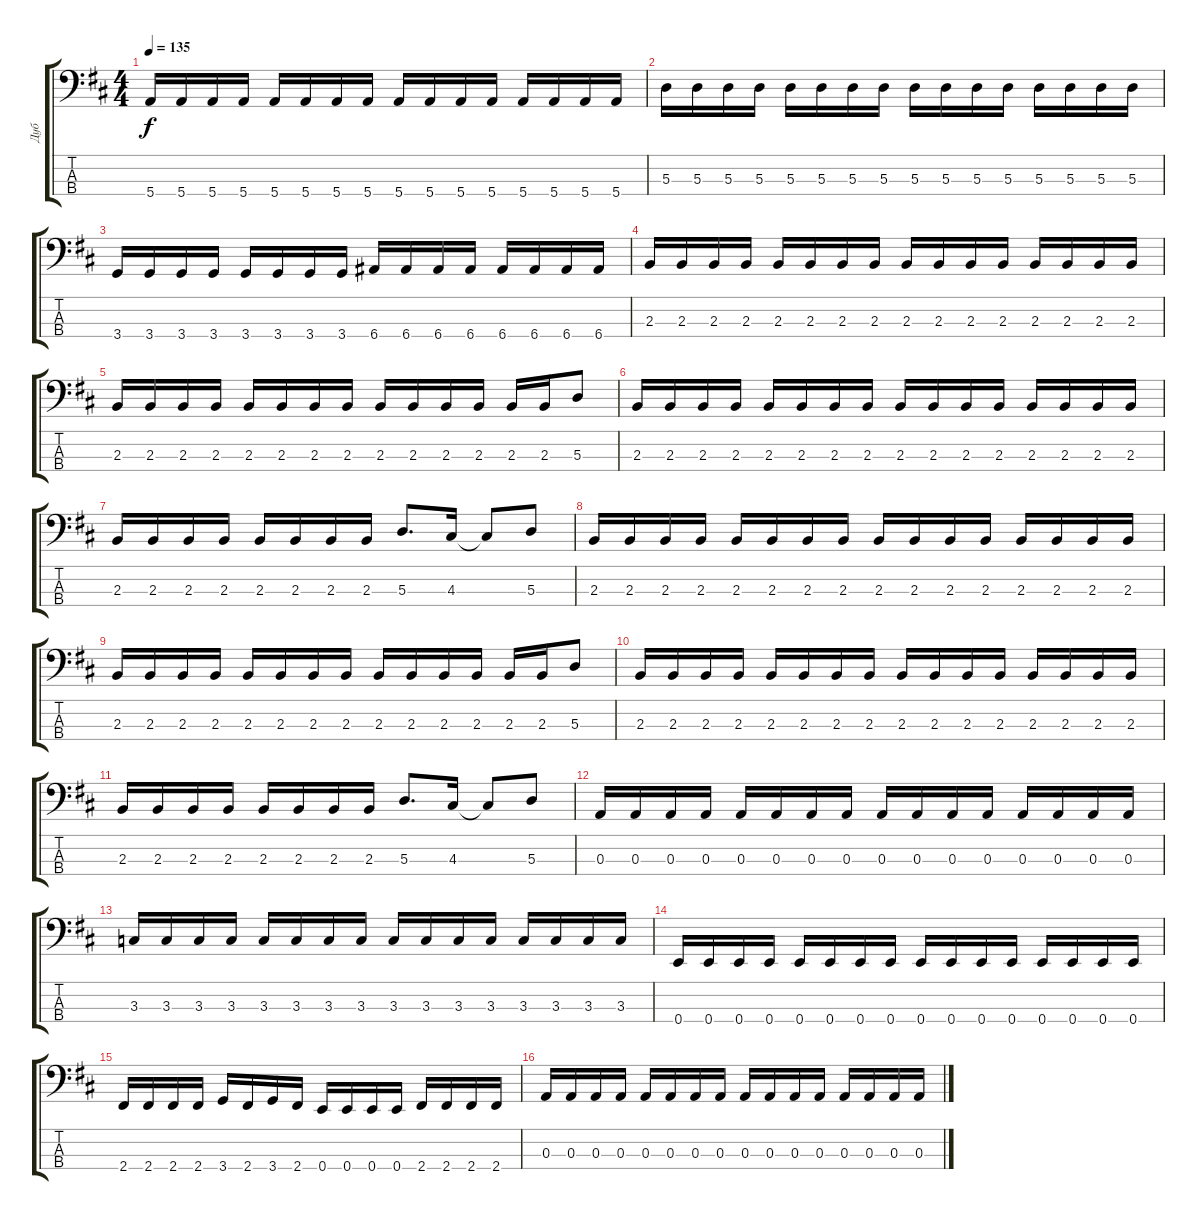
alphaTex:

\track ("Дуб" "Дуб") {instrument electricbassfinger}
\staff {score tabs}
\tuning (G2 D2 A1 E1) {hide}
\ts (4 4)
\tempo 135
\clef f4
\ks d
5.4.16{dy f} 5.4.16 5.4.16 5.4.16 5.4.16 5.4.16 5.4.16 5.4.16 5.4.16 5.4.16 5.4.16 5.4.16 5.4.16 5.4.16 5.4.16 5.4.16 |
5.3.16 5.3.16 5.3.16 5.3.16 5.3.16 5.3.16 5.3.16 5.3.16 5.3.16 5.3.16 5.3.16 5.3.16 5.3.16 5.3.16 5.3.16 5.3.16 |
3.4.16 3.4.16 3.4.16 3.4.16 3.4.16 3.4.16 3.4.16 3.4.16 6.4.16 6.4.16 6.4.16 6.4.16 6.4.16 6.4.16 6.4.16 6.4.16 |
2.3.16 2.3.16 2.3.16 2.3.16 2.3.16 2.3.16 2.3.16 2.3.16 2.3.16 2.3.16 2.3.16 2.3.16 2.3.16 2.3.16 2.3.16 2.3.16 |
2.3.16 2.3.16 2.3.16 2.3.16 2.3.16 2.3.16 2.3.16 2.3.16 2.3.16 2.3.16 2.3.16 2.3.16 2.3.16 2.3.16 5.3.8 |
2.3.16 2.3.16 2.3.16 2.3.16 2.3.16 2.3.16 2.3.16 2.3.16 2.3.16 2.3.16 2.3.16 2.3.16 2.3.16 2.3.16 2.3.16 2.3.16 |
2.3.16 2.3.16 2.3.16 2.3.16 2.3.16 2.3.16 2.3.16 2.3.16 5.3.8{d} 4.3.16 4.3{t}.8 5.3.8 |
2.3.16 2.3.16 2.3.16 2.3.16 2.3.16 2.3.16 2.3.16 2.3.16 2.3.16 2.3.16 2.3.16 2.3.16 2.3.16 2.3.16 2.3.16 2.3.16 |
2.3.16 2.3.16 2.3.16 2.3.16 2.3.16 2.3.16 2.3.16 2.3.16 2.3.16 2.3.16 2.3.16 2.3.16 2.3.16 2.3.16 5.3.8 |
2.3.16 2.3.16 2.3.16 2.3.16 2.3.16 2.3.16 2.3.16 2.3.16 2.3.16 2.3.16 2.3.16 2.3.16 2.3.16 2.3.16 2.3.16 2.3.16 |
2.3.16 2.3.16 2.3.16 2.3.16 2.3.16 2.3.16 2.3.16 2.3.16 5.3.8{d} 4.3.16 4.3{t}.8 5.3.8 |
0.3.16 0.3.16 0.3.16 0.3.16 0.3.16 0.3.16 0.3.16 0.3.16 0.3.16 0.3.16 0.3.16 0.3.16 0.3.16 0.3.16 0.3.16 0.3.16 |
3.3.16 3.3.16 3.3.16 3.3.16 3.3.16 3.3.16 3.3.16 3.3.16 3.3.16 3.3.16 3.3.16 3.3.16 3.3.16 3.3.16 3.3.16 3.3.16 |
0.4.16 0.4.16 0.4.16 0.4.16 0.4.16 0.4.16 0.4.16 0.4.16 0.4.16 0.4.16 0.4.16 0.4.16 0.4.16 0.4.16 0.4.16 0.4.16 |
2.4.16 2.4.16 2.4.16 2.4.16 3.4.16 2.4.16 3.4.16 2.4.16 0.4.16 0.4.16 0.4.16 0.4.16 2.4.16 2.4.16 2.4.16 2.4.16 |
0.3.16 0.3.16 0.3.16 0.3.16 0.3.16 0.3.16 0.3.16 0.3.16 0.3.16 0.3.16 0.3.16 0.3.16 0.3.16 0.3.16 0.3.16 0.3.16
